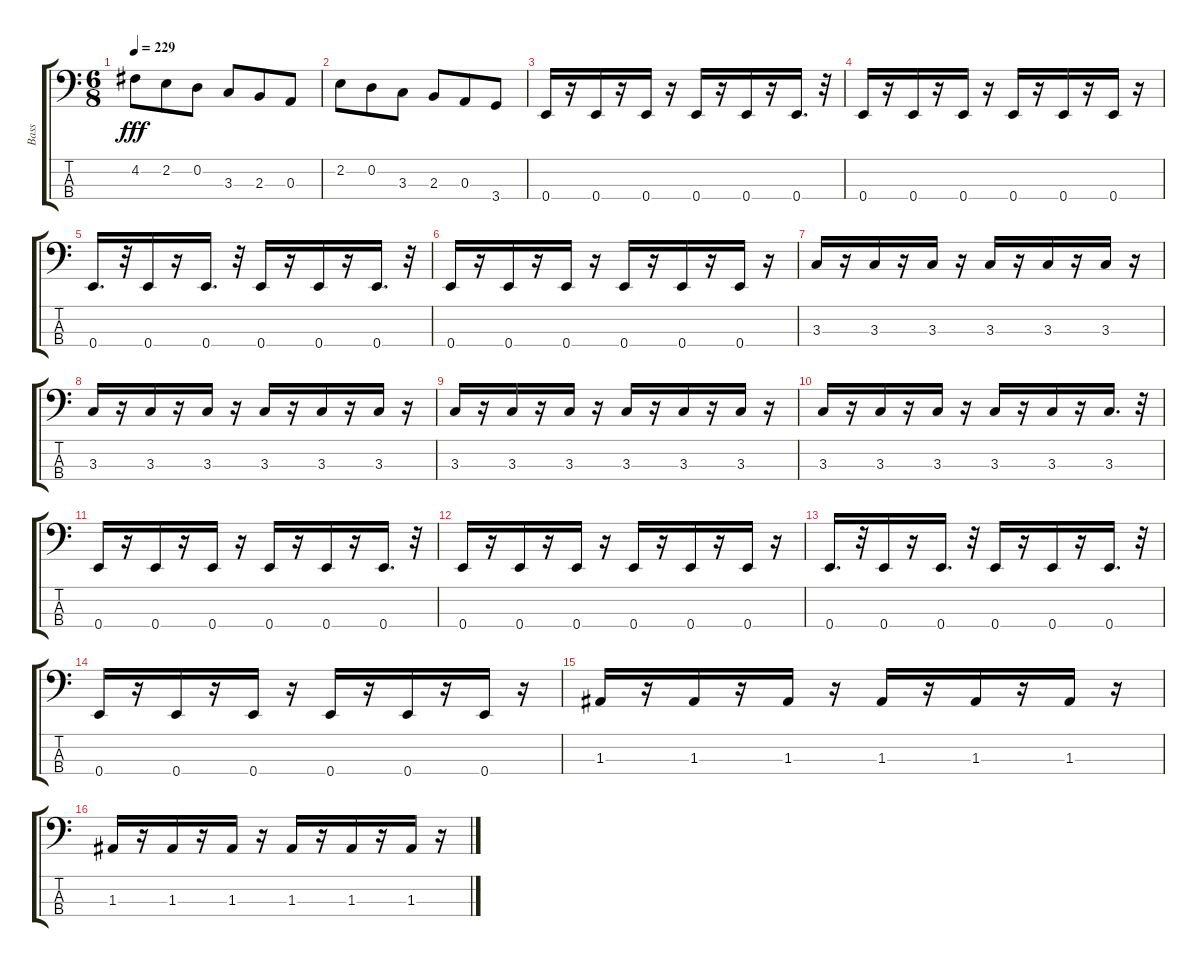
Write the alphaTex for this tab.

\track ("Bass" "Bass") {instrument electricbasspick}
\staff {score tabs}
\tuning (G2 D2 A1 E1) {hide}
\ts (6 8)
\tempo 229
\clef f4
\ks c
4.2.8{dy fff} 2.2.8 0.2.8 3.3.8 2.3.8 0.3.8 |
2.2.8 0.2.8 3.3.8 2.3.8 0.3.8 3.4.8 |
0.4.16 r.16 0.4.16 r.16 0.4.16 r.16 0.4.16 r.16 0.4.16 r.16 0.4.16{d} r.32 |
0.4.16 r.16 0.4.16 r.16 0.4.16 r.16 0.4.16 r.16 0.4.16 r.16 0.4.16 r.16 |
0.4.16{d} r.32 0.4.16 r.16 0.4.16{d} r.32 0.4.16 r.16 0.4.16 r.16 0.4.16{d} r.32 |
0.4.16 r.16 0.4.16 r.16 0.4.16 r.16 0.4.16 r.16 0.4.16 r.16 0.4.16 r.16 |
3.3.16 r.16 3.3.16 r.16 3.3.16 r.16 3.3.16 r.16 3.3.16 r.16 3.3.16 r.16 |
3.3.16 r.16 3.3.16 r.16 3.3.16 r.16 3.3.16 r.16 3.3.16 r.16 3.3.16 r.16 |
3.3.16 r.16 3.3.16 r.16 3.3.16 r.16 3.3.16 r.16 3.3.16 r.16 3.3.16 r.16 |
3.3.16 r.16 3.3.16 r.16 3.3.16 r.16 3.3.16 r.16 3.3.16 r.16 3.3.16{d} r.32 |
0.4.16 r.16 0.4.16 r.16 0.4.16 r.16 0.4.16 r.16 0.4.16 r.16 0.4.16{d} r.32 |
0.4.16 r.16 0.4.16 r.16 0.4.16 r.16 0.4.16 r.16 0.4.16 r.16 0.4.16 r.16 |
0.4.16{d} r.32 0.4.16 r.16 0.4.16{d} r.32 0.4.16 r.16 0.4.16 r.16 0.4.16{d} r.32 |
0.4.16 r.16 0.4.16 r.16 0.4.16 r.16 0.4.16 r.16 0.4.16 r.16 0.4.16 r.16 |
1.3.16 r.16 1.3.16 r.16 1.3.16 r.16 1.3.16 r.16 1.3.16 r.16 1.3.16 r.16 |
1.3.16 r.16 1.3.16 r.16 1.3.16 r.16 1.3.16 r.16 1.3.16 r.16 1.3.16 r.16
